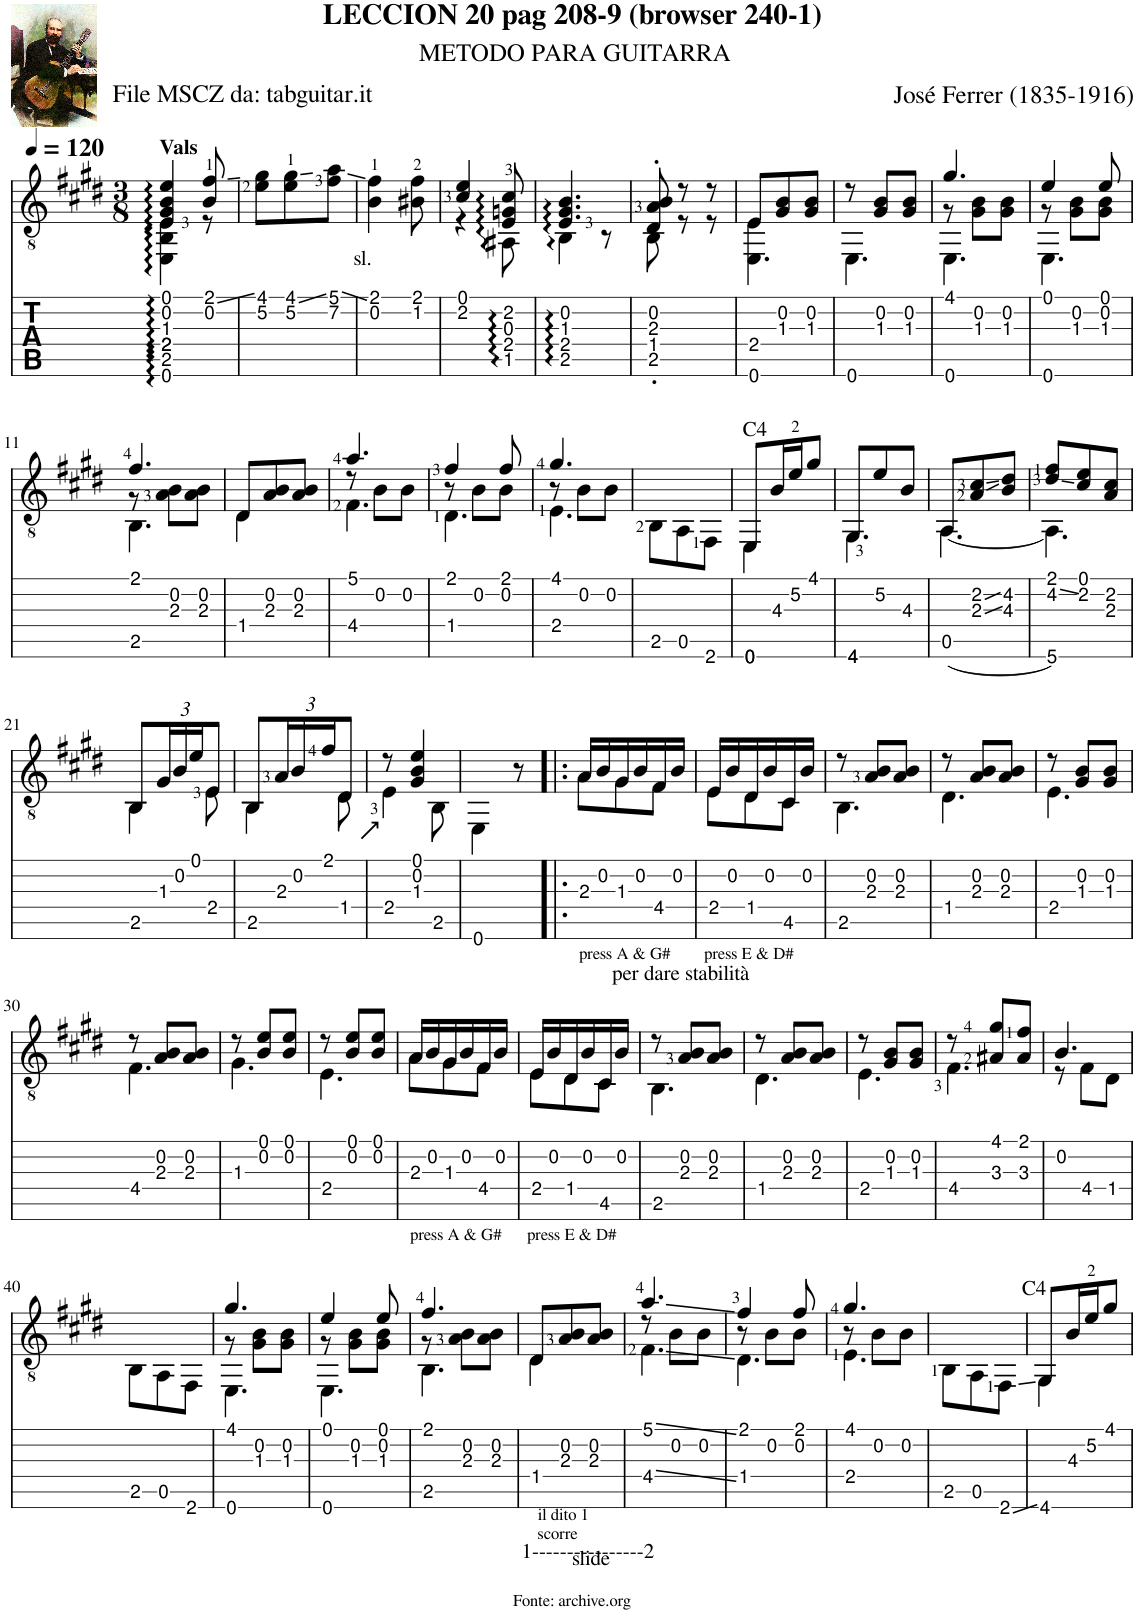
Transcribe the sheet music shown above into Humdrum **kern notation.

**kern	**kern
*part1	*part1
*staff2	*staff1
*I"Guitar	*
*I'Guit.	*
*stria6	*
*	*clefGv2
*k[f#c#g#d#]	*k[f#c#g#d#]
*M3/8	*M3/8
*MM120	*MM120
=1	=1
*^	*^
!	!	!LO:TX:a:B:t=Vals	!
4E:: 4G#:: 4B:: 4e::	4EE:: 4BB:: 4E::	4E/:: 4G#/:: 4B/:: 4e/::	4EE\:: 4BB\:: 4E\::
8B 8f#	8r	8B/ 8f#/	8r
*v	*v	*	*
*	*v	*v
=2	=2
8e\ 8g#\L	8e\ 8g#\L
8e\ 8g#\	8e\ 8g#\
!LO:TX:a:t=sl.	!
8f#\ 8a\J	8f#\ 8a\J
=3	=3
4B 4f#	4B\ 4f#\
8B# 8f#	8B#X\ 8f#\
=4	=4
*^	*^
4c# 4e	4r	4c#/ 4e/	4r
8E:: 8G:: 8c#::	8AA#::	8E/:: 8Gn/:: 8c#/::	8AA#X::\
=5	=5	=5	=5
4.E:: 4.G#:: 4.B::	4BB::	4.E/:: 4.G#/:: 4.B/::	4BB::\
.	8r	.	8r
=6	=6	=6	=6
8D#' 8A' 8B'	8BB	8D#/' 8A/' 8B/'	8BB\
8r	8r	8r	8r
8r	8r	8r	8r
=7	=7	=7	=7
8EL	4.EE 4.E	8E/L	4.EE\ 4.E\
8G#\ 8B\	.	8G#/ 8B/	.
8G#\ 8B\J	.	8G#/ 8B/J	.
=8	=8	=8	=8
8r	4.EE	8r	4.EE\
8G#\ 8B\L	.	8G#/ 8B/L	.
8G#\ 8B\J	.	8G#/ 8B/J	.
=9	=9	=9	=9
*	*^	*	*^
4.g#	8r	4.EE	4.g#/	8r	4.EE\
.	8G#\ 8B\L	.	.	8G#\ 8B\L	.
.	8G#\ 8B\J	.	.	8G#\ 8B\J	.
=10	=10	=10	=10	=10	=10
4e	8r	4.EE	4e/	8r	4.EE\
.	8G#\ 8B\L	.	.	8G#\ 8B\L	.
8e	8G#\ 8B\J	.	8e/	8G#\ 8B\J	.
!!LO:LB:g=z	!!	!!
=11	=11	=11	=11	=11	=11
4.f#	8r	4.BB	4.f#/	8r	4.BB\
.	8A\ 8B\L	.	.	8A\ 8B\L	.
.	8A\ 8B\J	.	.	8A\ 8B\J	.
*	*v	*v	*	*	*
*	*	*	*v	*v
=12	=12	=12	=12
8D#L	4.D#	8D#/L	4.D#\
8A\ 8B\	.	8A/ 8B/	.
8A\ 8B\J	.	8A/ 8B/J	.
=13	=13	=13	=13
*	*^	*	*^
4.a	8r	4.F#	4.a/	8r	4.F#\
.	8BL	.	.	8B\L	.
.	8BJ	.	.	8B\J	.
=14	=14	=14	=14	=14	=14
4f#	8r	4.D#	4f#/	8r	4.D#\
.	8BL	.	.	8B\L	.
8f#	8BJ	.	8f#/	8B\J	.
=15	=15	=15	=15	=15	=15
4.g#	8r	4.E	4.g#/	8r	4.E\
.	8BL	.	.	8B\L	.
.	8BJ	.	.	8B\J	.
*v	*v	*v	*	*	*
*	*v	*v	*v
=16	=16
8BBL	8BB\L
8AA	8AA\
8FF#J	8FF#\J
=17	=17
*^	*^
!	!	!LO:TX:a:t=C4	!
8EEL	4.EE	8EE/L	4.EE\
16BL	.	16B/L	.
16eJ	.	16e/J	.
8g#J	.	8g#/J	.
=18	=18	=18	=18
8GG#L	4.GG#	8GG#/L	4.GG#\
8e	.	8e/	.
8BJ	.	8B/J	.
=19	=19	=19	=19
8AAL	[4.AA	8AA/L	[4.AA\
8A\ 8c#\	.	8A/ 8c#/	.
8B\ 8d#\J	.	8B/ 8d#/J	.
=20	=20	=20	=20
8d#\ 8f#\L	4.AA]	8d#/ 8f#/L	4.AA\]
8c#\ 8e\	.	8c#/ 8e/	.
8A\ 8c#\J	.	8A/ 8c#/J	.
!!LO:LB:g=z	!!
=21	=21	=21	=21
8BBL	4BB	8BB/L	4BB\
*Xbrackettup	*	*Xbrackettup	*
24G#L	.	24G#/L	.
24B	.	24B/	.
24eJ	.	24e/J	.
8EJ	8E	8E/J	8E\
=22	=22	=22	=22
8BBL	4BB	8BB/L	4BB\
24AL	.	24A/L	.
24B	.	24B/	.
24f#J	.	24f#/J	.
!	!	!LO:TX:b:B:t=↗	!
8D#J	8D#	8D#/J	8D#\
=23	=23	=23	=23
8r	4E	8r	4E\
4G# 4B 4e	.	4G#/ 4B/ 4e/	.
.	8BB	.	8BB\
*v	*v	*	*
*	*v	*v
=24	=24
4EE	4EE\
8r	8r
=25!|:	=25!|:
*^	*^
!LO:TX:b:t=press A & G#	!	!	!
16ALL	8AL	16A/LL	8A\L
16B	.	16B/	.
!LO:TX:b:t=per dare stabilità	!	!	!
16G#	8G#	16G#/	8G#\
16B	.	16B/	.
16F#	8F#J	16F#/	8F#\J
16BJJ	.	16B/JJ	.
=26	=26	=26	=26
!LO:TX:b:t=press E & D#	!	!	!
16ELL	8EL	16E/LL	8E\L
16B	.	16B/	.
16D#	8D#	16D#/	8D#\
16B	.	16B/	.
16C#	8C#J	16C#/	8C#\J
16BJJ	.	16B/JJ	.
=27	=27	=27	=27
8r	4.BB	8r	4.BB\
8A\ 8B\L	.	8A/ 8B/L	.
8A\ 8B\J	.	8A/ 8B/J	.
=28	=28	=28	=28
8r	4.D#	8r	4.D#\
8A\ 8B\L	.	8A/ 8B/L	.
8A\ 8B\J	.	8A/ 8B/J	.
=29	=29	=29	=29
8r	4.E	8r	4.E\
8G#\ 8B\L	.	8G#/ 8B/L	.
8G#\ 8B\J	.	8G#/ 8B/J	.
!!LO:LB:g=z	!!
=30	=30	=30	=30
8r	4.F#	8r	4.F#\
8A\ 8B\L	.	8A/ 8B/L	.
8A\ 8B\J	.	8A/ 8B/J	.
=31	=31	=31	=31
8r	4.G#	8r	4.G#\
8B\ 8e\L	.	8B/ 8e/L	.
8B\ 8e\J	.	8B/ 8e/J	.
=32	=32	=32	=32
8r	4.E	8r	4.E\
8B\ 8e\L	.	8B/ 8e/L	.
8B\ 8e\J	.	8B/ 8e/J	.
=33	=33	=33	=33
!LO:TX:b:t=press A & G#	!	!	!
16ALL	8AL	16A/LL	8A\L
16B	.	16B/	.
16G#	8G#	16G#/	8G#\
16B	.	16B/	.
16F#	8F#J	16F#/	8F#\J
16BJJ	.	16B/JJ	.
=34	=34	=34	=34
!LO:TX:b:t=press E & D#	!	!	!
16ELL	8EL	16E/LL	8E\L
16B	.	16B/	.
16D#	8D#	16D#/	8D#\
16B	.	16B/	.
16C#	8C#J	16C#/	8C#\J
16BJJ	.	16B/JJ	.
=35	=35	=35	=35
8r	4.BB	8r	4.BB\
8A\ 8B\L	.	8A/ 8B/L	.
8A\ 8B\J	.	8A/ 8B/J	.
=36	=36	=36	=36
8r	4.D#	8r	4.D#\
8A\ 8B\L	.	8A/ 8B/L	.
8A\ 8B\J	.	8A/ 8B/J	.
=37	=37	=37	=37
8r	4.E	8r	4.E\
8G#\ 8B\L	.	8G#/ 8B/L	.
8G#\ 8B\J	.	8G#/ 8B/J	.
=38	=38	=38	=38
8r	4.F#	8r	4.F#\
8A#\ 8g#\L	.	8A#X/ 8g#/L	.
8A#\ 8f#\J	.	8A#/ 8f#/J	.
=39	=39	=39	=39
4.B	8r	4.B/	8r
.	8F#L	.	8F#\L
.	8D#J	.	8D#\J
*v	*v	*	*
*	*v	*v
!!LO:LB:g=z
=40	=40
8BBL	8BB\L
8AA	8AA\
8FF#J	8FF#\J
=41	=41
*^	*^
*	*^	*	*^
4.g#	8r	4.EE	4.g#/	8r	4.EE\
.	8G#\ 8B\L	.	.	8G#\ 8B\L	.
.	8G#\ 8B\J	.	.	8G#\ 8B\J	.
=42	=42	=42	=42	=42	=42
4e	8r	4.EE	4e/	8r	4.EE\
.	8G#\ 8B\L	.	.	8G#\ 8B\L	.
8e	8G#\ 8B\J	.	8e/	8G#\ 8B\J	.
=43	=43	=43	=43	=43	=43
4.f#	8r	4.BB	4.f#/	8r	4.BB\
.	8A\ 8B\L	.	.	8A\ 8B\L	.
.	8A\ 8B\J	.	.	8A\ 8B\J	.
*	*v	*v	*	*	*
*	*	*	*v	*v
=44	=44	=44	=44
!LO:TX:b:t=1----------------2	!	!	!
!LO:TX:b:t=il dito 1	!	!	!
!LO:TX:b:t=scorre	!	!	!
8D#L	4.D#	8D#/L	4.D#\
!LO:TX:b:t=slide	!	!	!
8A\ 8B\	.	8A/ 8B/	.
8A\ 8B\J	.	8A/ 8B/J	.
=45	=45	=45	=45
*	*^	*	*^
4.a	8r	4.F#	4.a/	8r	4.F#\
.	8BL	.	.	8B\L	.
.	8BJ	.	.	8B\J	.
=46	=46	=46	=46	=46	=46
4f#	8r	4.D#	4f#/	8r	4.D#\
.	8BL	.	.	8B\L	.
8f#	8BJ	.	8f#/	8B\J	.
=47	=47	=47	=47	=47	=47
4.g#	8r	4.E	4.g#/	8r	4.E\
.	8BL	.	.	8B\L	.
.	8BJ	.	.	8B\J	.
*v	*v	*v	*	*	*
*	*v	*v	*v
=48	=48
8BBL	8BB\L
8AA	8AA\
8FF#J	8FF#\J
=49	=49
*^	*^
!	!	!LO:TX:a:t=C4	!
8GG#L	4.GG#	8GG#/L	4.GG#\
16BL	.	16B/L	.
16eJ	.	16e/J	.
8g#J	.	8g#/J	.
*v	*v	*	*
*	*v	*v
=	=
*-	*-
